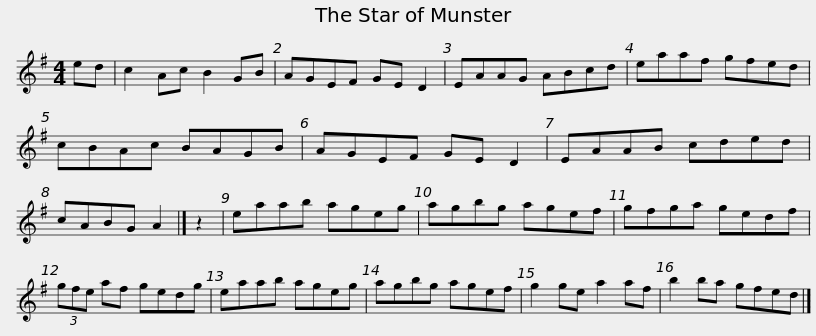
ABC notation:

X:1
L:1/8
M:4/4
I:linebreak $
K:G
V:1 treble
V:1
 ed | c2 Ac B2 GB | AGEF GE D2 | EAAG ABcd | eaaf gfed | %5
 cBAc BAGB |$ AGEF GE D2 | EAAB cded | cABG A2 |] z2 | %10
 eaab ageg | agbg agef |$ gfga gedf | (3gfe af gedg | eaab ageg | %15
 agbg agef | g2 ge a2 af |$ b2 ba gfed |] %18
